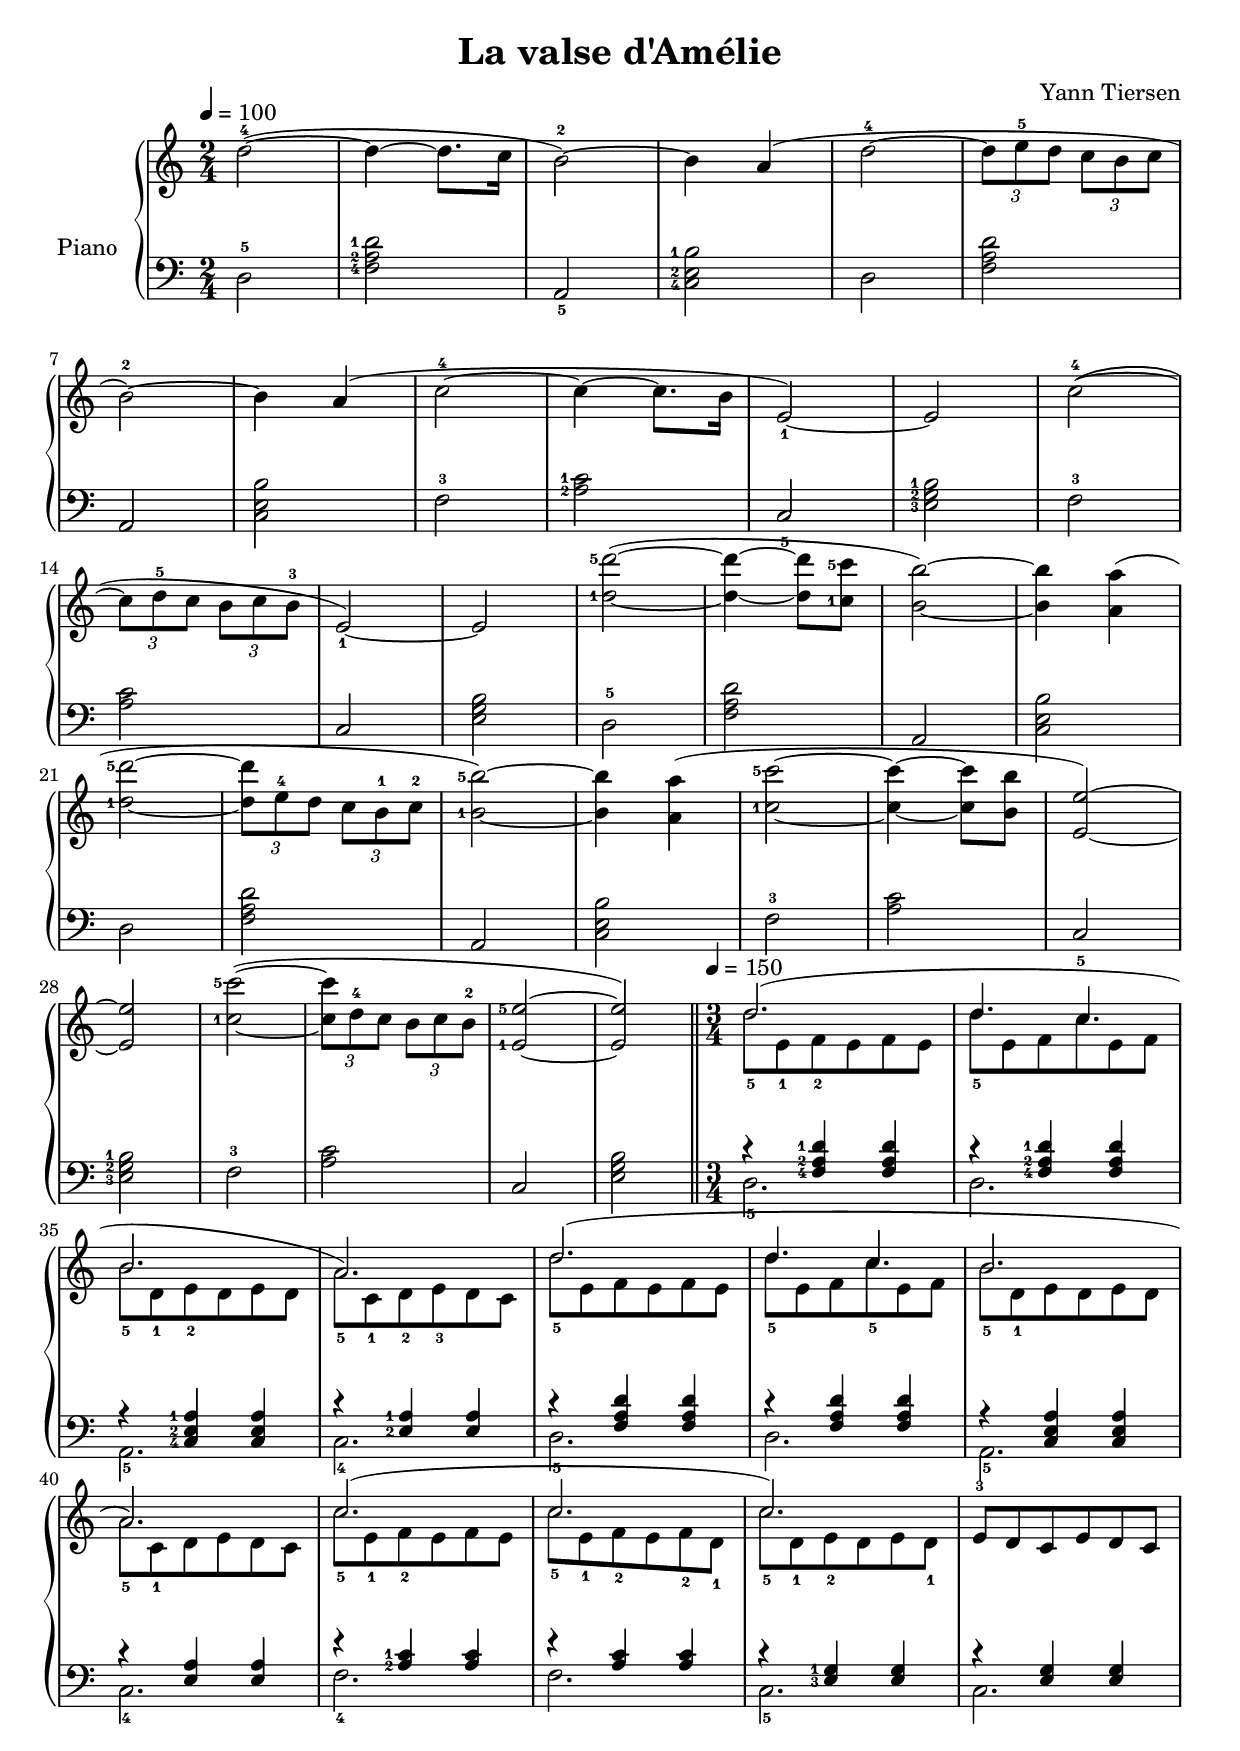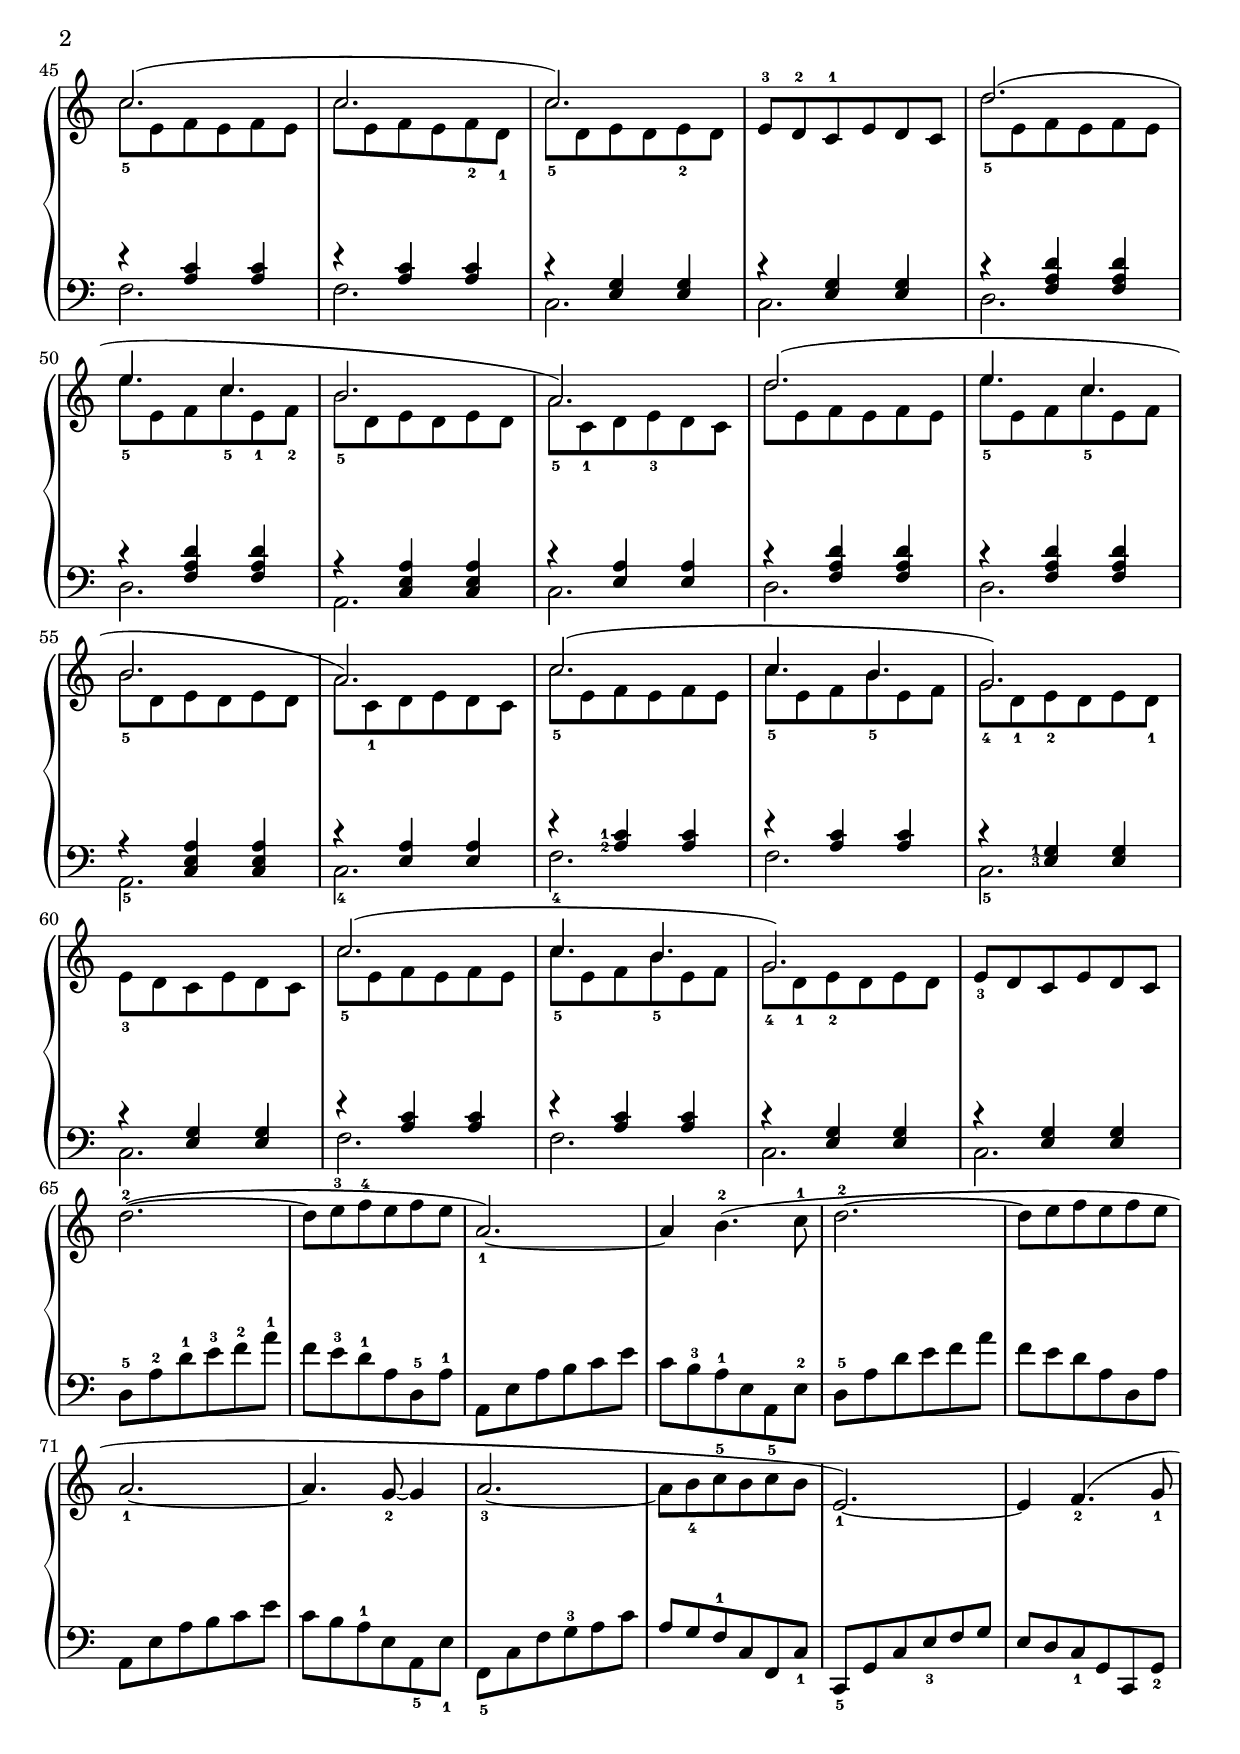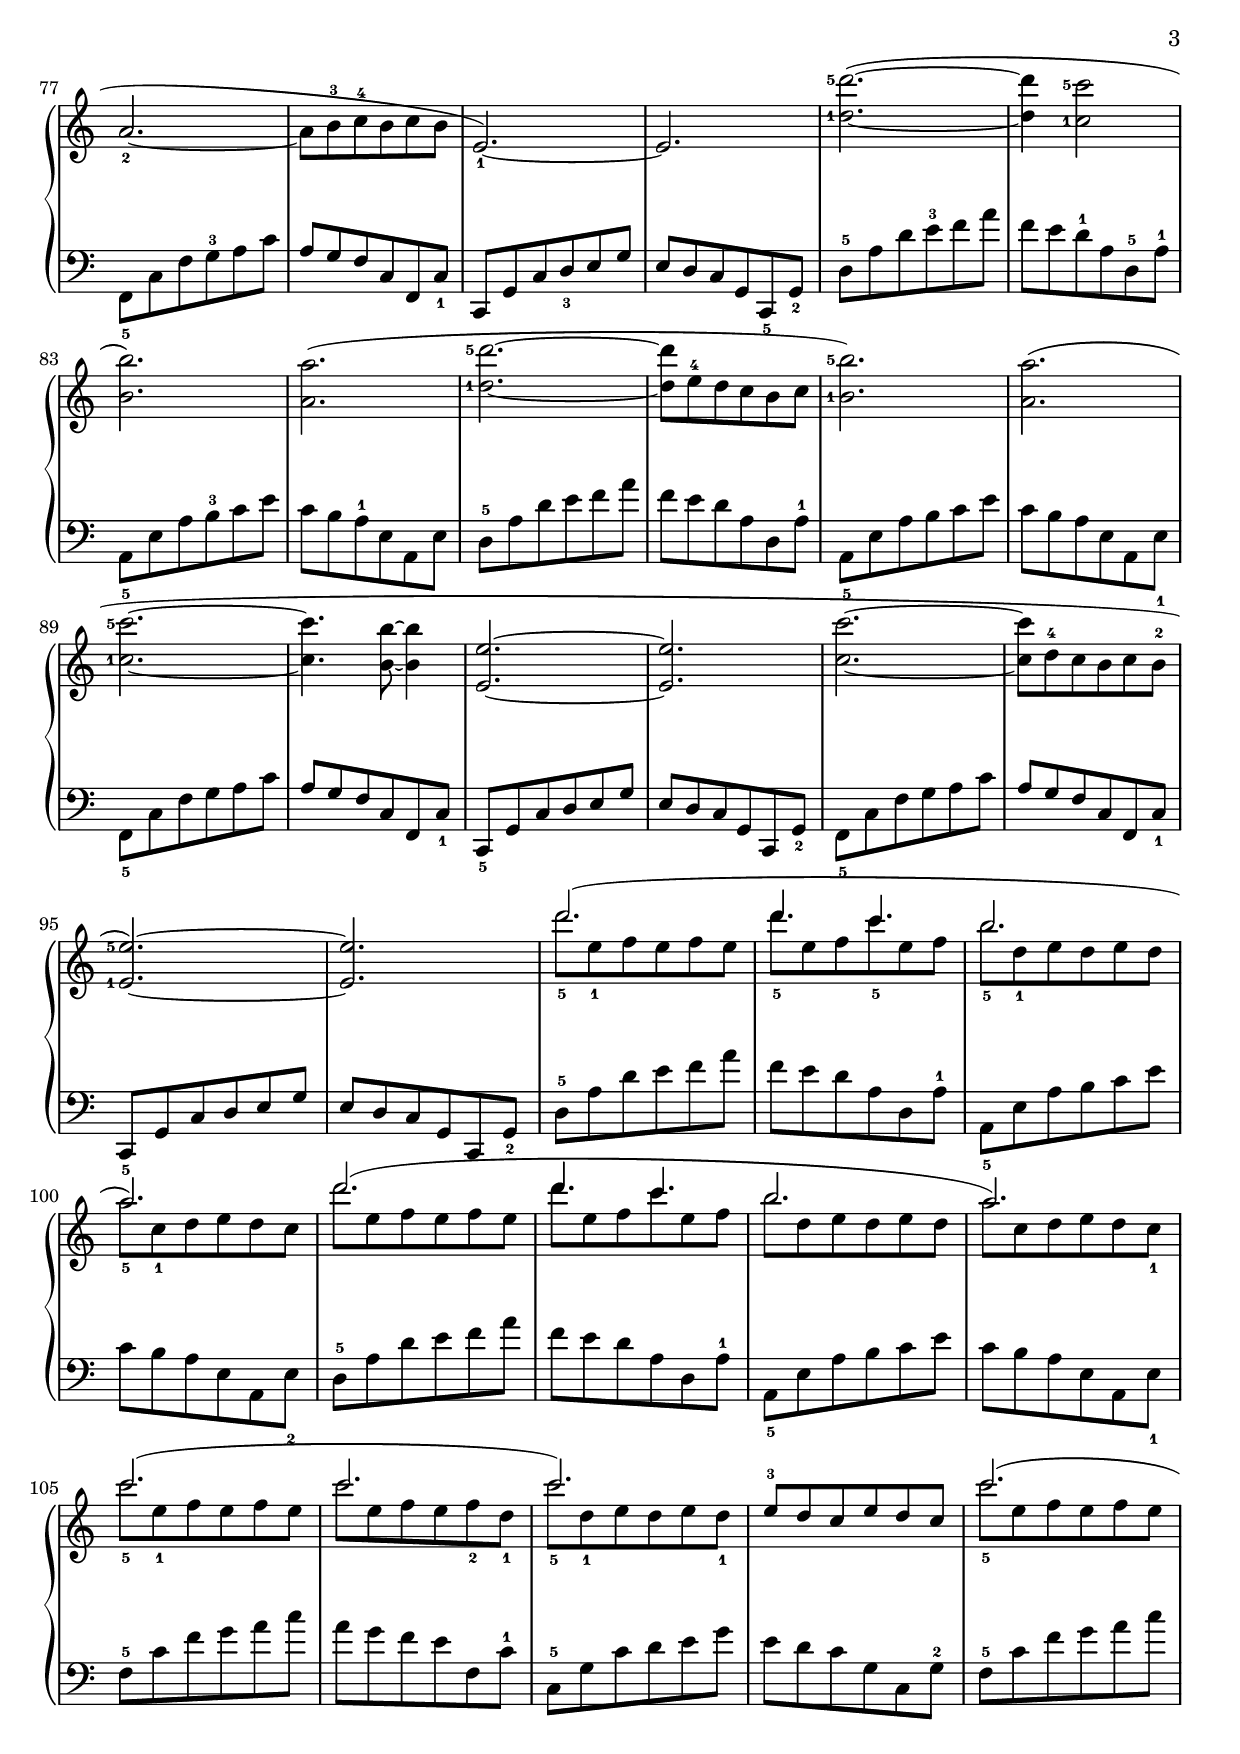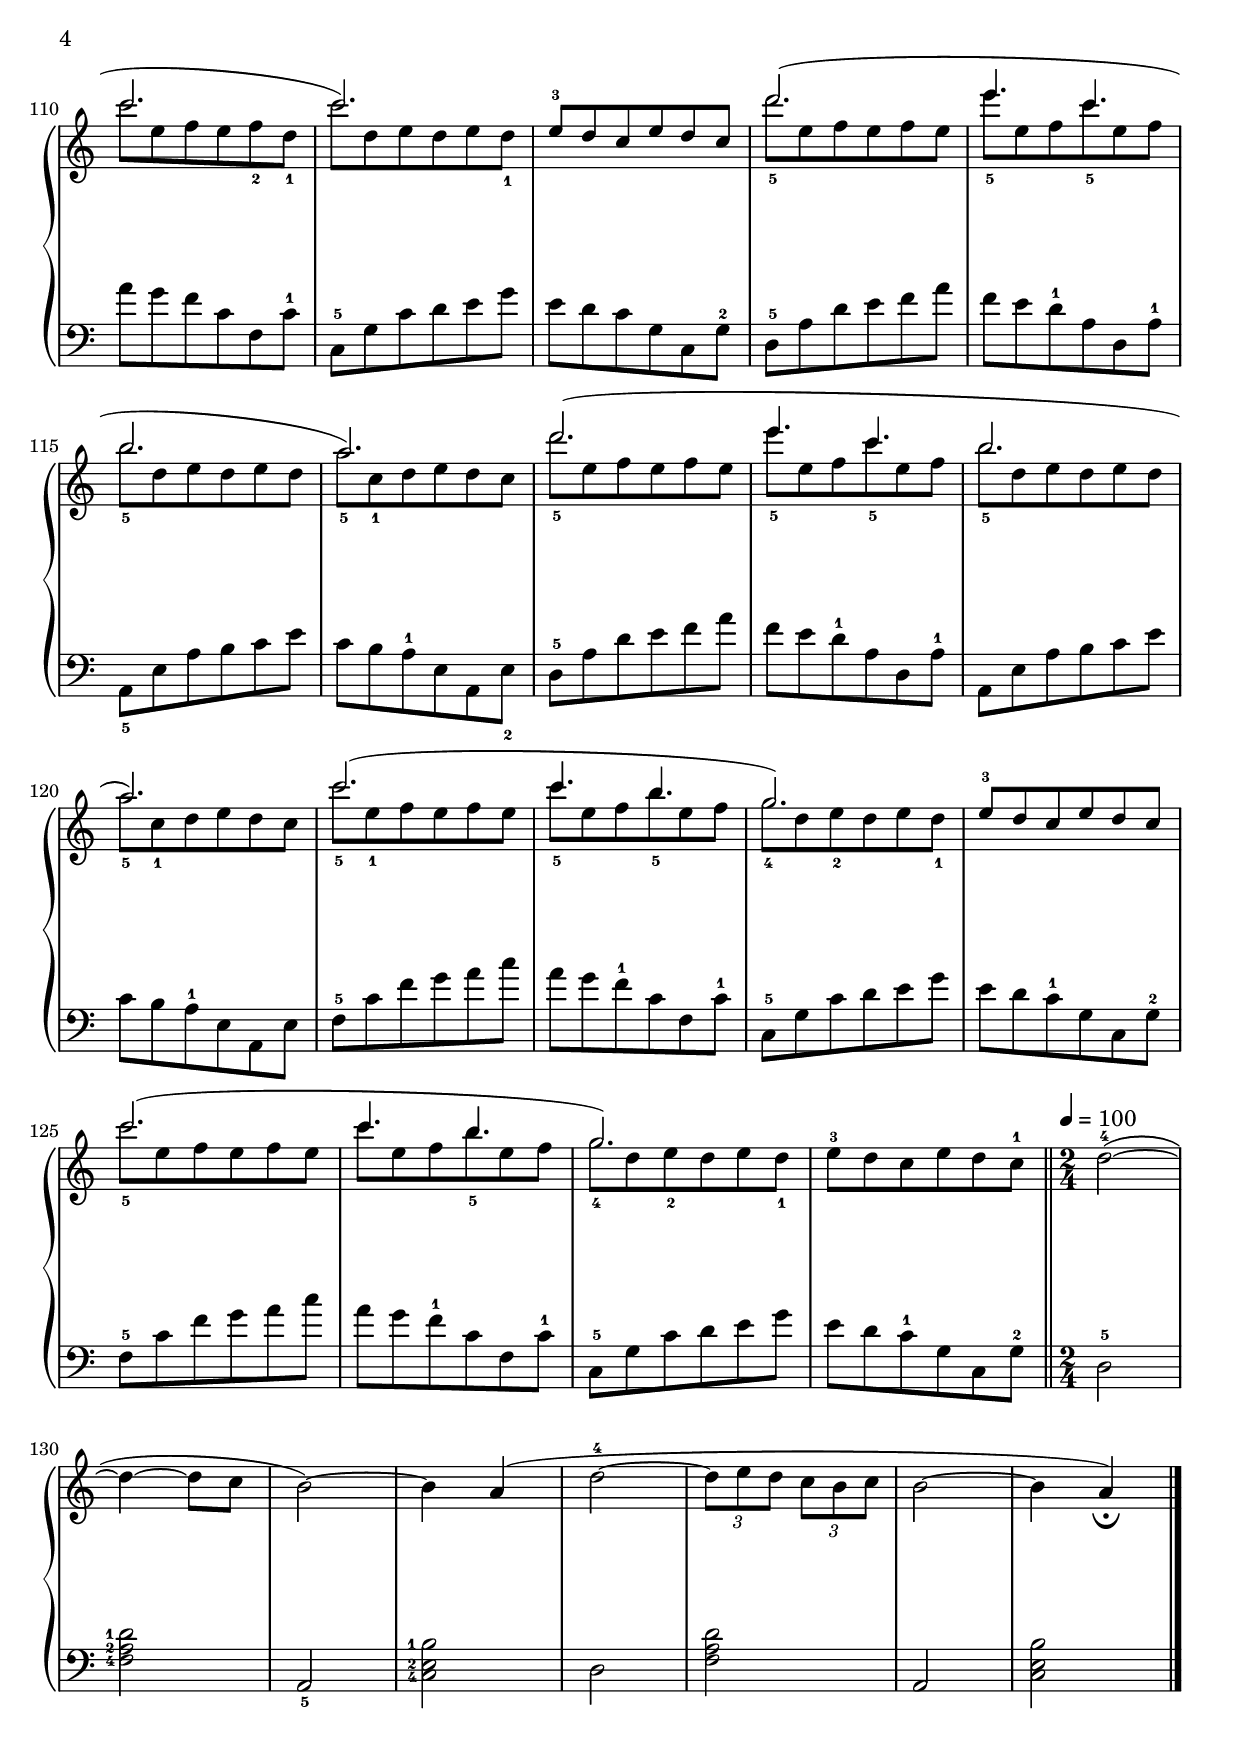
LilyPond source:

\version "2.12.2"

\header {
  title = "La valse d'Amélie"
  composer = "Yann Tiersen"
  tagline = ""
}

global = {
  \tempo 4 = 100
  \key c \major
  \time 2/4
  \numericTimeSignature
  s2*6\break
  s2*7\break
  s2*7\break
  s2*7\break
  s2*5\bar "||"
  \tempo 4 = 150
  \time 3/4
  s2.*2\break
  s2.*5\break
  s2.*5\break
  s2.*5\break
  s2.*5\break
  s2.*5\break
  s2.*5\break
  s2.*6\break
  s2.*6\break
  s2.*6\break
  s2.*6\break
  s2.*6\break
  s2.*5\break
  s2.*5\break
  s2.*5\break
  s2.*5\break
  s2.*5\break
  s2.*5\break
  s2.*4\bar "||"
  \tempo 4 = 100
  \time 2/4
  s2\break
  s2*7\bar "|."
}

upper = \relative c'' {
  \clef treble
  d2-4~(
  d4~ d8. c16
  b2-2~)
  b4 a(
  d2-4~
  \times 2/3 { d8 e-5 d } \times 2/3 { c b c }

  b2-2~)
  b4 a(
  c2-4~
  c4~ c8. b16
  e,2_1~)
  e
  c'-4~(

  \times 2/3 { c8 d-5 c } \times 2/3 { b c b-3 }
  e,2_1)~ e
  <d'-1 d'-5>~(
  <d d'>4~ <d d'>8 <c-1 c'-5>
  <b b'>2~)
  <b b'>4 <a a'>(

  <d-1 d'-5>2~
  \times 2/3 { <d d'>8 e-4 d } \times 2/3 { c b-1 c-2 }
  <b-1 b'-5>2~)
  <b b'>4 <a a'>(
  <c-1 c'-5>2~
  <c c'>4~ <c c'>8 <b b'>
  <e, e'>2)~

  <e e'>
  <c'-1 c'-5>~(
  \times 2/3 { <c c'>8 d-4 c } \times 2/3 { b c b-2 }
  <e,-1 e'-5>2~
  <e e'>)
  \mergeDifferentlyDottedOn
  \mergeDifferentlyHeadedOn
  <<
    {
      d'2.(
      d4. c

      b2.
      a)
      d(
      d4. c
      b2.

      a)
      c(
      c
      c)
      e,8-3 d c e d c

      c'2.(
      c
      c)
      e,8-3 d-2 c-1 e d c
      d'2.(

      e4. c
      b2.
      a)
      d(
      e4. c

      b2.
      a)
      c(
      c4. b
      g2.)

      s
      c(
      c4. b
      g2.)
    }
  \\
    {
      d'8-5 e,-1 f-2 e f e
      d'-5 e, f c' e, f

      b-5 d,-1 e-2 d e d
      a'-5 c,-1 d-2 e-3 d c
      d'-5 e, f e f e
      d'-5 e, f c'-5 e, f
      b-5 d,-1 e d e d

      a'-5 c,-1 d e d c
      c'-5 e,-1 f-2 e f e
      c'-5 e,-1 f-2 e f-2 d-1
      c'-5 d,-1 e-2 d e d-1
      s2.

      c'8-5 e, f e f e
      c' e, f e f-2 d-1
      c'-5 d, e d e-2 d
      s2.
      d'8-5 e, f e f e

      e'-5 e, f c'-5 e,-1 f-2
      b-5 d, e d e d
      a'-5 c,-1 d e-3 d c
      d' e, f e f e
      e'-5 e, f c'-5 e, f

      b-5 d, e d e d
      a' c,-1 d e d c
      c'-5 e, f e f e
      c'-5 e, f b-5 e, f
      g-4 d-1 e-2 d e d-1

      e-3 d c e d c
      c'-5 e, f e f e
      c'-5 e, f b-5 e, f
      g-4 d-1 e-2 d e d
    }
  >>
  e8_3 d c e d c

  d'2.-2~(
  d8 e-3 f-4 e f e
  a,2._1~)
  a4 b4.-2( c8-1
  d2.-2~
  d8 e f e f e

  a,2._1~
  a4. g8_2~( g4
  a2._3~
  a8 b_4 c-5 b c b
  e,2._1~)
  e4 f4._2( g8_1

  a2._2~
  a8 b-3 c-4 b c b
  e,2._1~)
  e
  <d'-1 d'-5>~(
  <d d'>4 <c-1 c'-5>2

  <b b'>2.)
  <a a'>(
  <d-1 d'-5>~
  <d d'>8 e-4 d c b c
  <b-1 b'-5>2.)
  <a a'>(

  <c-1 c'-5>~
  <c c'>4. <b b'>8~ <b b'>4
  <e, e'>2.~
  <e e'>
  <c' c'>~
  <c c'>8 d-4 c b c b-2

  <e,-1 e'-5>2.~)
  <e e'>2.
  <<
    {
      d''2.(
      d4. c
      b2.

      a)
      d(
      d4. c
      b2.
      a)

      c(
      c
      c)
      e,8-3 d c e d c
      c'2.(

      c
      c)
      e,8-3 d c e d c
      d'2.(
      e4. c

      b2.
      a)
      d(
      e4. c
      b2.

      a)
      c(
      c4. b
      g2.)
      e8-3 d c e d c

      c'2.(
      c4. b
      g2.)
    }
  \\
    {
      d'8-5 e,-1 f e f e
      d'-5 e, f c'-5 e, f
      b-5 d,-1 e d e d

      a'-5 c,-1 d e d c
      d' e, f e f e
      d' e, f c' e, f
      b d, e d e d
      a' c, d e d c-1

      c'-5 e,-1 f e f e
      c' e, f e f-2 d-1
      c'-5 d,-1 e d e d-1
      s2.
      c'8-5 e, f e f e

      c' e, f e f-2 d-1
      c' d, e d e d-1
      s2.
      d'8-5 e, f e f e
      e'-5 e, f c'-5 e, f

      b-5 d, e d e d
      a'-5 c,-1 d e d c
      d'-5 e, f e f e
      e'-5 e, f c'-5 e, f
      b-5 d, e d e d

      a'-5 c,-1 d e d c
      c'-5 e, -1 f e f e
      c'-5 e, f b-5 e, f
      g-4 d e-2 d e d-1
      s2.

      c'8-5 e, f e f e
      c' e, f b-5 e, f
      g-4 d e-2 d e d-1
    }
  >>
  e8-3 d c e d c-1
  d2-4~(

  d4~ d8 c
  b2~)
  b4 a(
  d2-4~
  \times 2/3 { d8 e d } \times 2/3 { c b c }
  b2~
  b4 a_\fermata)
}

lower = \relative c {
  \clef bass
  d2-5
  <f-4 a-2 d-1>
  a,_5
  <c-4 e-2 b'-1>
  d2
  <f a d>

  a,
  <c e b'>
  f-3
  <a-2 c-1>
  c,_5
  <e-3 g-2 b-1>
  f-3

  <a c>
  c,
  <e g b>
  d-5
  <f a d>
  a,
  <c e b'>

  d
  <f a d>
  a,
  <c e b'>
  f-3
  <a c>
  c,_5

  <e-3 g-2 b-1>
  f-3
  <a c>
  c,
  <e g b>
  <<
    {
      r4 <f-4 a-2 d-1> <f a d>
      r <f-4 a-2 d-1> <f a d>

      r <c-4 e-2 a-1> <c e a>
      r <e-2 a-1> <e a>
      r <f a d> <f a d>
      r <f a d> <f a d>
      r <c e a> <c e a>

      r <e a> <e a>
      r <a-2 c-1> <a c>
      r <a c> <a c>
      r <e-3 g-1> <e g>
      r <e g> <e g>

      r <a c> <a c>
      r <a c> <a c>
      r <e g> <e g>
      r <e g> <e g>
      r <f a d> <f a d>

      r <f a d> <f a d>
      r <c e a> <c e a>
      r <e a> <e a>
      r <f a d> <f a d>
      r <f a d> <f a d>

      r <c e a> <c e a>
      r <e a> <e a>
      r <a-2 c-1> <a c>
      r <a c> <a c>
      r <e-3 g-1> <e g>

      r <e g> <e g>
      r <a c> <a c>
      r <a c> <a c>
      r <e g> <e g>
      r <e g> <e g>
    }
  \\
    {
      d2.-5
      d

      a-5
      c-4
      d-5
      d
      a-5

      c-4
      f-4
      f
      c-5
      c

      f
      f
      c
      c
      d

      d
      a
      c
      d
      d

      a-5
      c-4
      f-4
      f
      c-5

      c
      f
      f
      c
      c
    }
  >>

  d8-5 a'-2 d-1 e-3 f-2 a-1
  f e-3 d-1 a d,-5 a'-1
  a, e' a b c e
  c b-3 a-1 e a,_5 e'-2
  d-5 a' d e f a
  f e d a d, a'

  a, e' a b c e
  c b a-1 e a,_5 e'_1
  f,_5 c' f g-3 a c
  a g f-1 c f, c'_1
  c,_5 g' c e_3 f g
  e d c_1 g c, g'_2

  f_5 c' f g-3 a c
  a g f c f, c'_1
  c, g' c d_3 e g
  e d c g c,_5 g'_2
  d'-5 a' d e-3 f a
  f e d-1 a d,-5 a'-1

  a,_5 e' a b-3 c e
  c b a-1 e a, e'
  d-5 a' d e f a
  f e d a d, a'-1
  a,_5 e' a b c e
  c b a e a, e'_1

  f,_5 c' f g a c
  a g f c f, c'_1
  c,_5 g' c d e g
  e d c g c, g'_2
  f_5 c' f g a c
  a g f c f, c'_1

  c,_5 g' c d e g
  e d c g c, g'_2
  d'-5 a' d e f a
  f e d a d, a'-1
  a,_5 e' a b c e

  c b a e a, e'_2
  d-5 a' d e f a
  f e d a d, a'-1
  a,_5 e' a b c e
  c b a e a, e'_1

  f-5 c' f g a c
  a g f e f, c'-1
  c,-5 g' c d e g
  e d c g c, g'-2
  f-5 c' f g a c

  a g f c f, c'-1
  c,-5 g' c d e g
  e d c g c, g'-2
  d-5 a' d e f a
  f e d-1 a d, a'-1

  a,_5 e' a b c e
  c b a-1 e a, e'_2
  d-5 a' d e f a
  f e d-1 a d, a'-1
  a, e' a b c e

  c b a-1 e a, e'
  f-5 c' f g a c
  a g f-1 c f, c'-1
  c,-5 g' c d e g
  e d c-1 g c, g'-2

  f-5 c' f g a c
  a g f-1 c f, c'-1
  c,-5 g' c d e g
  e d c-1 g c, g'-2
  d2-5

  <f-4 a-2 d-1>
  a,_5
  <c-4 e-2 b'-1>
  d
  <f a d>
  a,
  <c e b'>
}

dynamics = {
  s16\mp s16*7
  s2*4
  s16\< s16*6 s16\!
  s2*2
  s16\mp s16*7
  s2*4
  s16\< s16*6 s16\!
  s16\> s16*6 s16\!
  s2
  s16\p s16*7
  s16\< s16*22 s16\!
  s16\mf s16*7
  s16\< s16*6 s16\!
  s2
  s16\> s16*6 s16\!
  s16\p s16*7
  s2*4
  s16\< s16*6 s16\!
  s16\> s16*14 s16\!
  s16\p s16*11
  s16\< s16*10 s16\!
  s2.
  s16\> s16*10 s16\!
  s2.
  s16\< s16*10 s16\!
  s2.
  s16\> s16*10 s16\!
  s2.*2
  s16\< s16*10 s16\!
  s16\> s16*10 s16\!
  s2.*2
  s16\< s16*10 s16\!
  s16\> s16*10 s16\!
  s16\mf s16*11
  s2.*2
  s16\> s16*10 s16\!
  s16\mf s16*11
  s2.*2
  s16\> s16*10 s16\!
  s16\mf s16*11
  s2.
  s16\< s16*10 s16\!
  s16\> s16*10 s16\!
  s16\mf s16*11
  s2.
  s16\< s16*10 s16\!
  s16\> s16*10 s16\!
  s16\f s16*11
  s16\< s16*20 s16\! s16*2
  s2.*5
  s16\f s16*11
  s16 s16\< s16*13 s16\! s16*8
  s2.*4
  s16\> s16*10 s16\!
  s16\f s16*11
  s2.*3
  s16\f s16*11
  s16\< s16*10 s16\!
  s2.*2
  s16\f s16*11
  s2.*4
  s16\< s16*10 s16\!
  s2.
  s16\> s16*10 s16\!
  s16\pp s16*11
  s2.
  s16\< s16*10 s16\!
  s16\> s16*10 s16\!
  s16\mp s16*11
  s2.
  s16\< s16*10 s16\!
  s16\> s16*10 s16\!
  s16\p s16*11
  s2.
  s16\< s16*10 s16\!
  s16\> s16*10 s16\!
  s16\p s16*11
  s2.
  s16\< s16*10 s16\!
  s16\> s16*10 s16\!
  s16\p s16*11
  s2.
  s16\< s16*10 s16\!
  s16\> s16*10 s16\!
  s16\p s16*11
  s2.
  s16\< s16*10 s16\!
  s16\> s16*10 s16\!
  s16\mp s16*11
  s2.
  s16\< s16*10 s16\!
  s16\> s16*10 s16\!
  s16\mp s16*11
  s2.
  s16\< s16*10 s16\!
  s16\> s16*10 s16\!
  s16\pp s16*7
  s2*4
  s16\> s16*14 s16\!
  s16\pp s16*7
}

pedal = {
}

chordnames = \chordmode {
}

\include "../template_piano_solo.ly"
